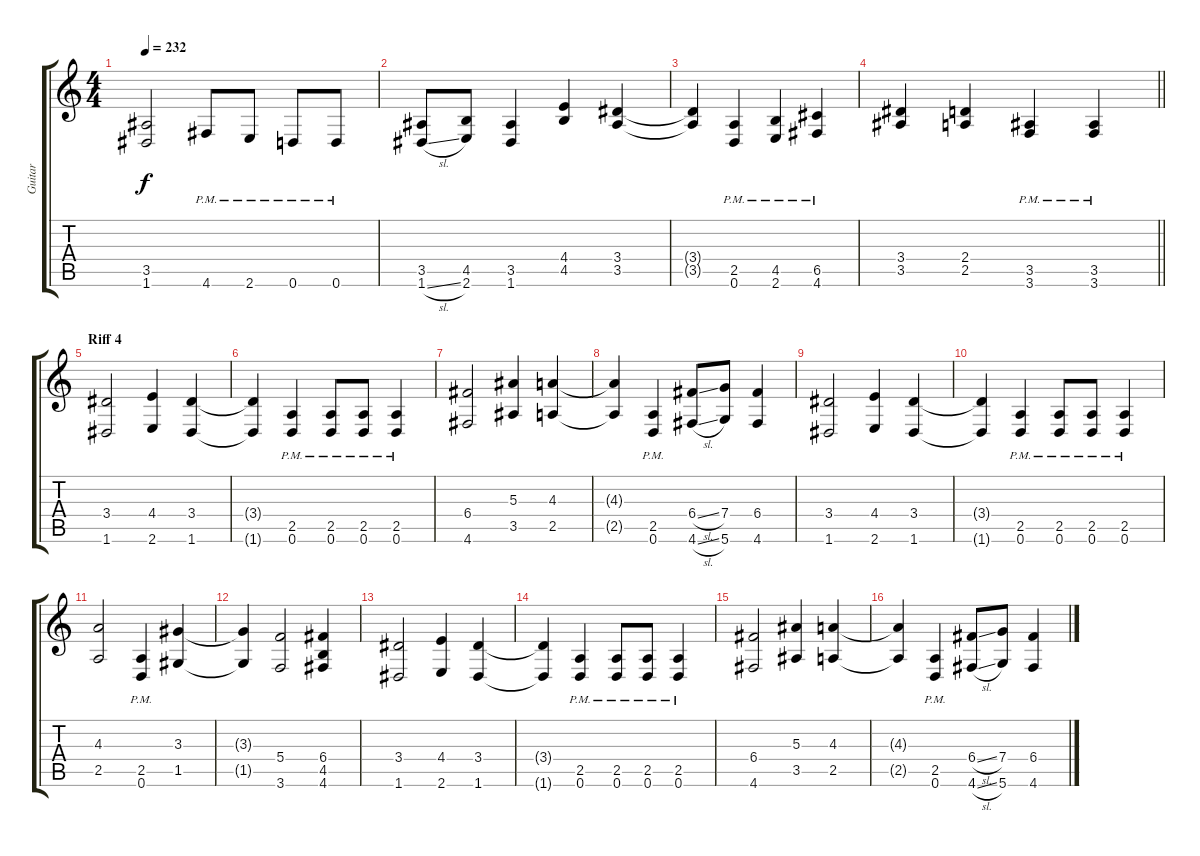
\track ("Guitar" "Guitar") {instrument distortionguitar}
\staff {score tabs}
\tuning (D4 A3 F3 C3 G2 D2) {hide}
\ts (4 4)
\tempo 232
\clef g2
\ks c
(3.5 1.6).2{dy f} 4.6{pm}.8 2.6{pm}.8 0.6{pm}.8 0.6{pm}.8 |
(3.5 1.6{sl}).8 (4.5 2.6).8 (3.5 1.6).4 (4.4 4.5).4 (3.4 3.5).4 |
(3.4{t} 3.5{t}).4 (2.5{pm} 0.6{pm}).4 (4.5{pm} 2.6{pm}).4 (6.5{pm} 4.6{pm}).4 |
\barLineRight lightlight
(3.4 3.5).4 (2.4 2.5).4 (3.5{pm} 3.6{pm}).4 (3.5{pm} 3.6{pm}).4 |
\section ("" "Riff 4")
(3.4 1.6).2 (4.4 2.6).4 (3.4 1.6).4 |
(3.4{t} 1.6{t}).4 (2.5{pm} 0.6{pm}).4 (2.5{pm} 0.6{pm}).8 (2.5{pm} 0.6{pm}).8 (2.5{pm} 0.6{pm}).4 |
(6.4 4.6).2 (5.3 3.5).4 (4.3 2.5).4 |
(4.3{t} 2.5{t}).4 (2.5{pm} 0.6{pm}).4 (6.4{sl} 4.6{sl}).8 (7.4 5.6).8 (6.4 4.6).4 |
(3.4 1.6).2 (4.4 2.6).4 (3.4 1.6).4 |
(3.4{t} 1.6{t}).4 (2.5{pm} 0.6{pm}).4 (2.5{pm} 0.6{pm}).8 (2.5{pm} 0.6{pm}).8 (2.5{pm} 0.6{pm}).4 |
(4.3 2.5).2 (2.5{pm} 0.6{pm}).4 (3.3 1.5).4 |
(3.3{t} 1.5{t}).4 (5.4 3.6).2 (6.4 4.5 4.6).4 |
(3.4 1.6).2 (4.4 2.6).4 (3.4 1.6).4 |
(3.4{t} 1.6{t}).4 (2.5{pm} 0.6{pm}).4 (2.5{pm} 0.6{pm}).8 (2.5{pm} 0.6{pm}).8 (2.5{pm} 0.6{pm}).4 |
(6.4 4.6).2 (5.3 3.5).4 (4.3 2.5).4 |
(4.3{t} 2.5{t}).4 (2.5{pm} 0.6{pm}).4 (6.4{sl} 4.6{sl}).8 (7.4 5.6).8 (6.4 4.6).4
